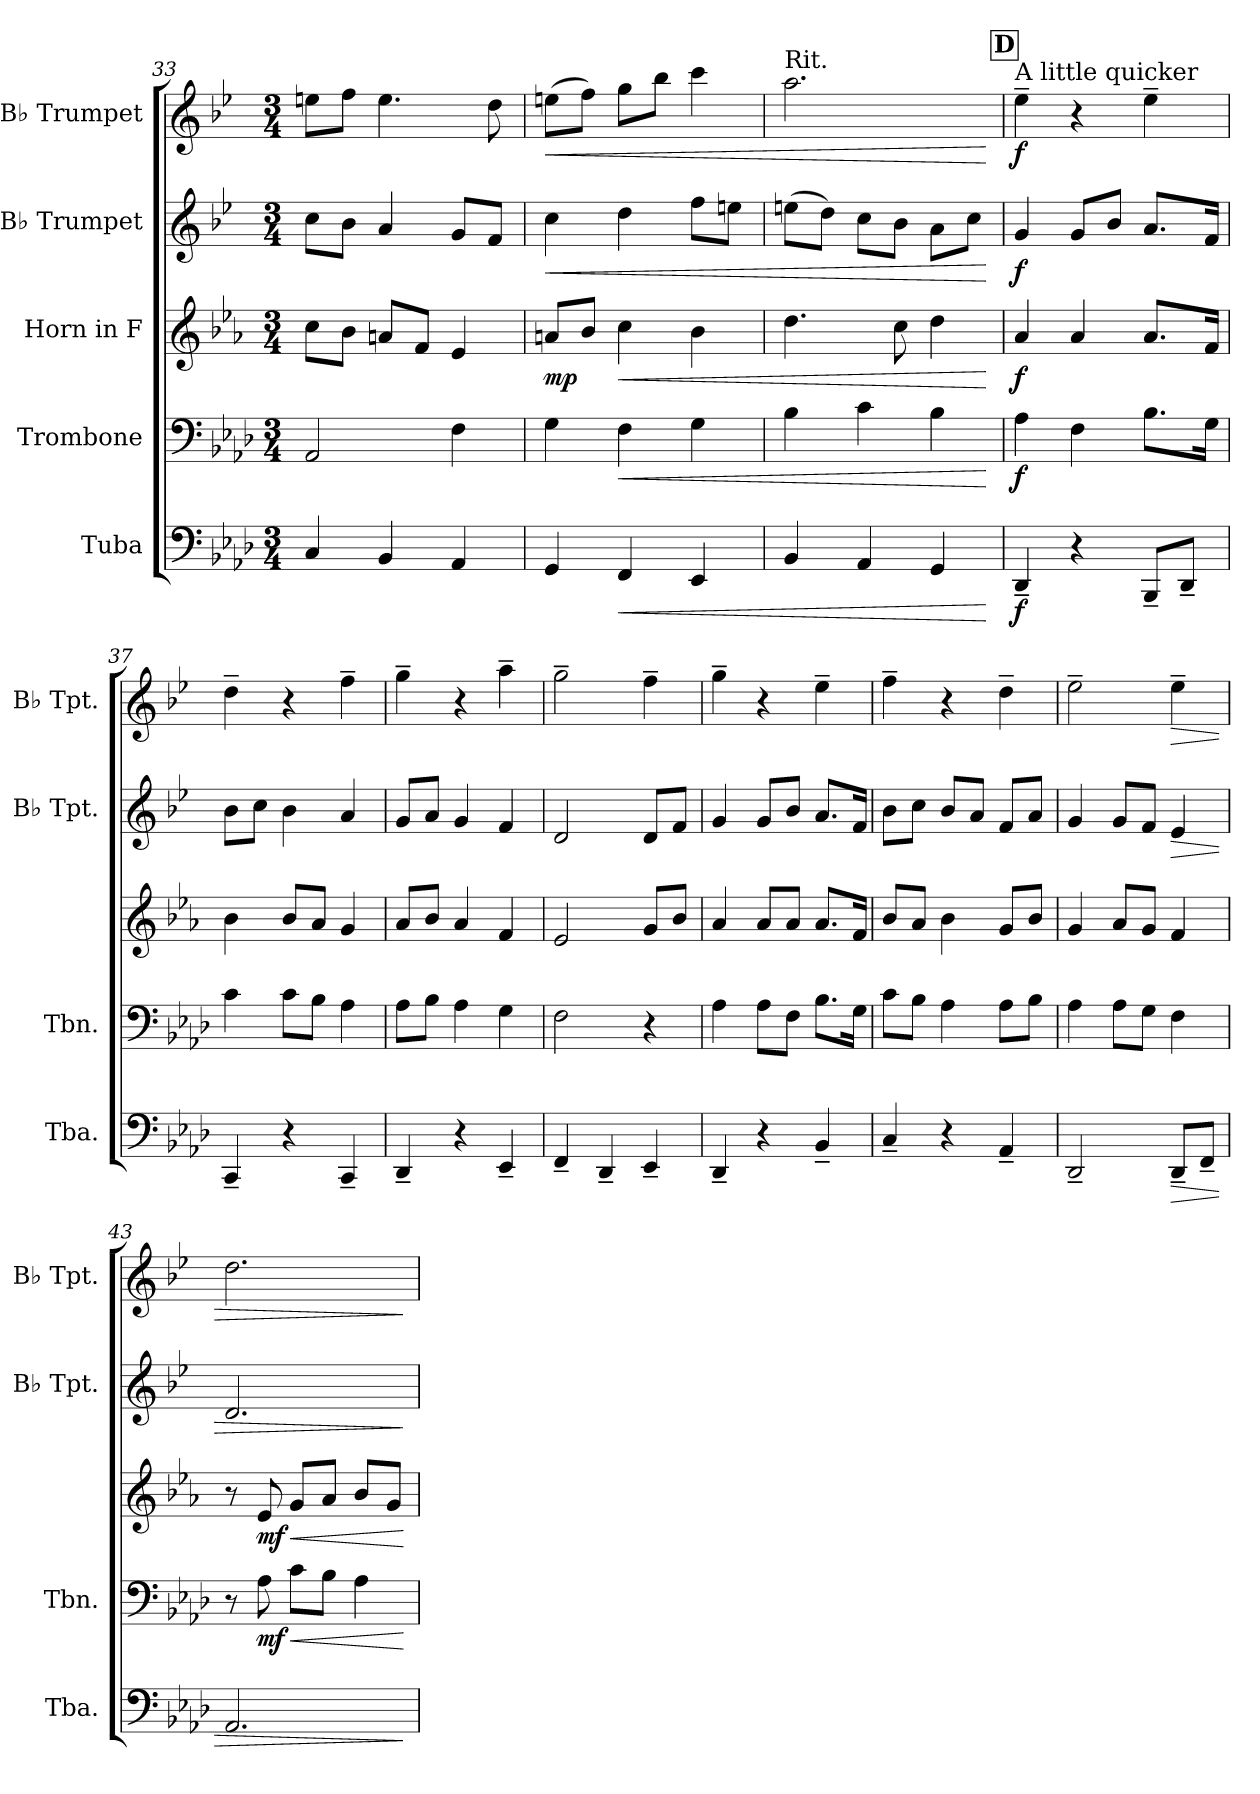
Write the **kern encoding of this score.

**kern	**dynam	**kern	**dynam	**kern	**dynam	**kern	**dynam	**kern	**dynam
*part5	*part5	*part4	*part4	*part3	*part3	*part2	*part2	*part1	*part1
*staff5	*staff5	*staff4	*staff4	*staff3	*staff3	*staff2	*staff2	*staff1	*staff1
*I"Tuba	*	*I"Trombone	*	*I"Horn in F	*	*I"B♭ Trumpet	*	*I"B♭ Trumpet	*
*I'Tba.	*	*I'Tbn.	*	*	*	*I'B♭ Tpt.	*	*I'B♭ Tpt.	*
!!LO:LB:g=z
*clefF4	*	*clefF4	*	*clefG2	*	*clefG2	*	*clefG2	*
*	*	*	*	*ITrd4c7	*	*ITrd1c2	*	*ITrd1c2	*
*k[b-e-a-d-]	*	*k[b-e-a-d-]	*	*k[b-e-a-d-]	*	*k[b-e-a-d-]	*	*k[b-e-a-d-]	*
*M3/4	*	*M3/4	*	*M3/4	*	*M3/4	*	*M3/4	*
=33	=33	=33	=33	=33	=33	=33	=33	=33	=33
4C/	.	2AA-/	.	8f\L	.	8b-\L	.	8ddn\L	.
.	.	.	.	8e-\J	.	8a-\J	.	8ee-\J	.
4BB-/	.	.	.	8dn/L	.	4g/	.	4.dd\	.
.	.	.	.	8B-/J	.	.	.	.	.
4AA-/	.	4F\	.	4A-/	.	8f/L	.	.	.
.	.	.	.	.	.	8e-/J	.	8cc\	.
=34	=34	=34	=34	=34	=34	=34	=34	=34	=34
!	!	!	!	!	!LO:DY:b	!	!LO:HP:b	!	!LO:HP:b
4GG/	.	4G\	.	8dn/L	mp	4b-\	<	(8ddn\L	<
.	.	.	.	8e-/J	.	.	.	8ee-\J)	.
!	!LO:HP:b	!	!LO:HP:b	!	!LO:HP:b	!	!	!	!
4FF/	<	4F\	<	4f\	<	4cc\	.	8ff\L	.
.	.	.	.	.	.	.	.	8aa-\J	.
4EE-/	.	4G\	.	4e-\	.	8ee-\L	.	4bb-\	.
.	.	.	.	.	.	8ddn\J	.	.	.
=35	=35	=35	=35	=35	=35	=35	=35	=35	=35
!	!	!	!	!	!	!	!	!LO:TX:a:t=Rit.	!
4BB-/	.	4B-\	.	4.g\	.	(8ddn\L	.	2.gg\	.
.	.	.	.	.	.	8cc\J)	.	.	.
4AA-/	.	4c\	.	.	.	8b-\L	.	.	.
.	.	.	.	8f\	.	8a-\J	.	.	.
4GG/	.	4B-\	.	4g\	.	8g\L	.	.	.
.	.	.	.	.	.	8b-\J	.	.	.
.	[	.	[	.	[	.	[	.	[
!!LO:REH:place=s1:a:B:fs=14:t=D
=36	=36	=36	=36	=36	=36	=36	=36	=36	=36
!	!	!	!	!	!	!	!	!LO:TX:a:t=A little quicker	!
!	!LO:DY:b	!	!LO:DY:b	!	!LO:DY:b	!	!LO:DY:b	!	!LO:DY:b
4DD-~/	f	4A-\	f	4d-/	f	4f/	f	4dd-~\	f
4r	.	4F\	.	4d-/	.	8f/L	.	4r	.
.	.	.	.	.	.	8a-/J	.	.	.
8BBB-~/L	.	8.B-\L	.	8.d-/L	.	8.g/L	.	4dd-~\	.
8DD-~/J	.	.	.	.	.	.	.	.	.
.	.	16G\Jk	.	16B-/Jk	.	16e-/Jk	.	.	.
=37	=37	=37	=37	=37	=37	=37	=37	=37	=37
4CC~/	.	4c\	.	4e-\	.	8a-\L	.	4cc~\	.
.	.	.	.	.	.	8b-\J	.	.	.
4r	.	8c\L	.	8e-/L	.	4a-\	.	4r	.
.	.	8B-\J	.	8d-/J	.	.	.	.	.
4CC~/	.	4A-\	.	4c/	.	4g/	.	4ee-~\	.
=38	=38	=38	=38	=38	=38	=38	=38	=38	=38
4DD-~/	.	8A-\L	.	8d-/L	.	8f/L	.	4ff~\	.
.	.	8B-\J	.	8e-/J	.	8g/J	.	.	.
4r	.	4A-\	.	4d-/	.	4f/	.	4r	.
4EE-~/	.	4G\	.	4B-/	.	4e-/	.	4gg~\	.
!!LO:PB:g=z
=39	=39	=39	=39	=39	=39	=39	=39	=39	=39
4FF~/	.	2F\	.	2A-/	.	2c/	.	2ff~\	.
4DD-~/	.	.	.	.	.	.	.	.	.
4EE-~/	.	4r	.	8c/L	.	8c/L	.	4ee-~\	.
.	.	.	.	8e-/J	.	8e-/J	.	.	.
=40	=40	=40	=40	=40	=40	=40	=40	=40	=40
4DD-~/	.	4A-\	.	4d-/	.	4f/	.	4ff~\	.
4r	.	8A-\L	.	8d-/L	.	8f/L	.	4r	.
.	.	8F\J	.	8d-/J	.	8a-/J	.	.	.
4BB-~/	.	8.B-\L	.	8.d-/L	.	8.g/L	.	4dd-~\	.
.	.	16G\Jk	.	16B-/Jk	.	16e-/Jk	.	.	.
=41	=41	=41	=41	=41	=41	=41	=41	=41	=41
4C~/	.	8c\L	.	8e-/L	.	8a-\L	.	4ee-~\	.
.	.	8B-\J	.	8d-/J	.	8b-\J	.	.	.
4r	.	4A-\	.	4e-\	.	8a-/L	.	4r	.
.	.	.	.	.	.	8g/J	.	.	.
4AA-~/	.	8A-\L	.	8c/L	.	8e-/L	.	4cc~\	.
.	.	8B-\J	.	8e-/J	.	8g/J	.	.	.
=42	=42	=42	=42	=42	=42	=42	=42	=42	=42
2DD-~/	.	4A-\	.	4c/	.	4f/	.	2dd-~\	.
.	.	8A-\L	.	8d-/L	.	8f/L	.	.	.
.	.	8G\J	.	8c/J	.	8e-/J	.	.	.
!	!LO:HP:b	!	!	!	!	!	!LO:HP:b	!	!LO:HP:b
8DD-~/L	>	4F\	.	4B-/	.	4d-/	>	4dd-~\	>
8FF~/J	.	.	.	.	.	.	.	.	.
=43	=43	=43	=43	=43	=43	=43	=43	=43	=43
2.AA-/	.	8r	.	8r	.	2.c/	.	2.cc\	.
!	!	!	!LO:DY:b	!	!LO:DY:b	!	!	!	!
.	.	8A-\	mf	8A-/	mf	.	.	.	.
!	!	!	!LO:HP:b	!	!LO:HP:b	!	!	!	!
.	.	8c\L	<	8c/L	<	.	.	.	.
.	.	8B-\J	.	8d-/J	.	.	.	.	.
.	.	4A-\	.	8e-/L	.	.	.	.	.
.	.	.	.	8c/J	.	.	.	.	.
.	]	.	[	.	[	.	]	.	]
=	=	=	=	=	=	=	=	=	=
*-	*-	*-	*-	*-	*-	*-	*-	*-	*-
